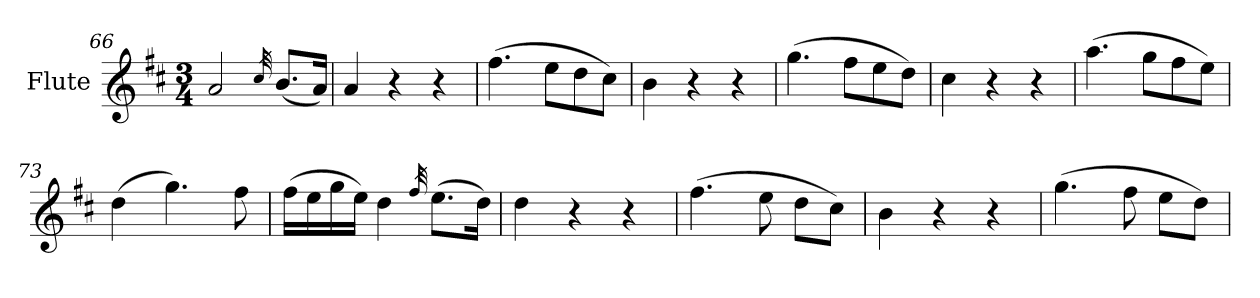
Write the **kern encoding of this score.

**kern
*part1
*staff1
*I"Flute
*I'Fl.
*clefG2
*k[f#c#]
*M3/4
=66
2a/
32qcc#/
(<8.b/L
16a/Jk)
=67
4a/
4r
4r
=68
(>4.ff#\
8ee\L
8dd\
8cc#\J)
=69
4b\
4r
4r
!!LO:PB:g=z
=70
(>4.gg\
8ff#\L
8ee\
8dd\J)
=71
4cc#\
4r
4r
=72
(>4.aa\
8gg\L
8ff#\
8ee\J)
=73
(>4dd\
4.gg\)
8ff#\
=74
(>16ff#\LL
16ee\
16gg\
16ee\JJ)
4dd\
32qff#/
(>8.ee\L
16dd\Jk)
=75
4dd\
4r
4r
=76
(>4.ff#\
8ee\
8dd\L
8cc#\J)
=77
4b\
4r
4r
=78
(>4.gg\
8ff#\
8ee\L
8dd\J)
=
*-
